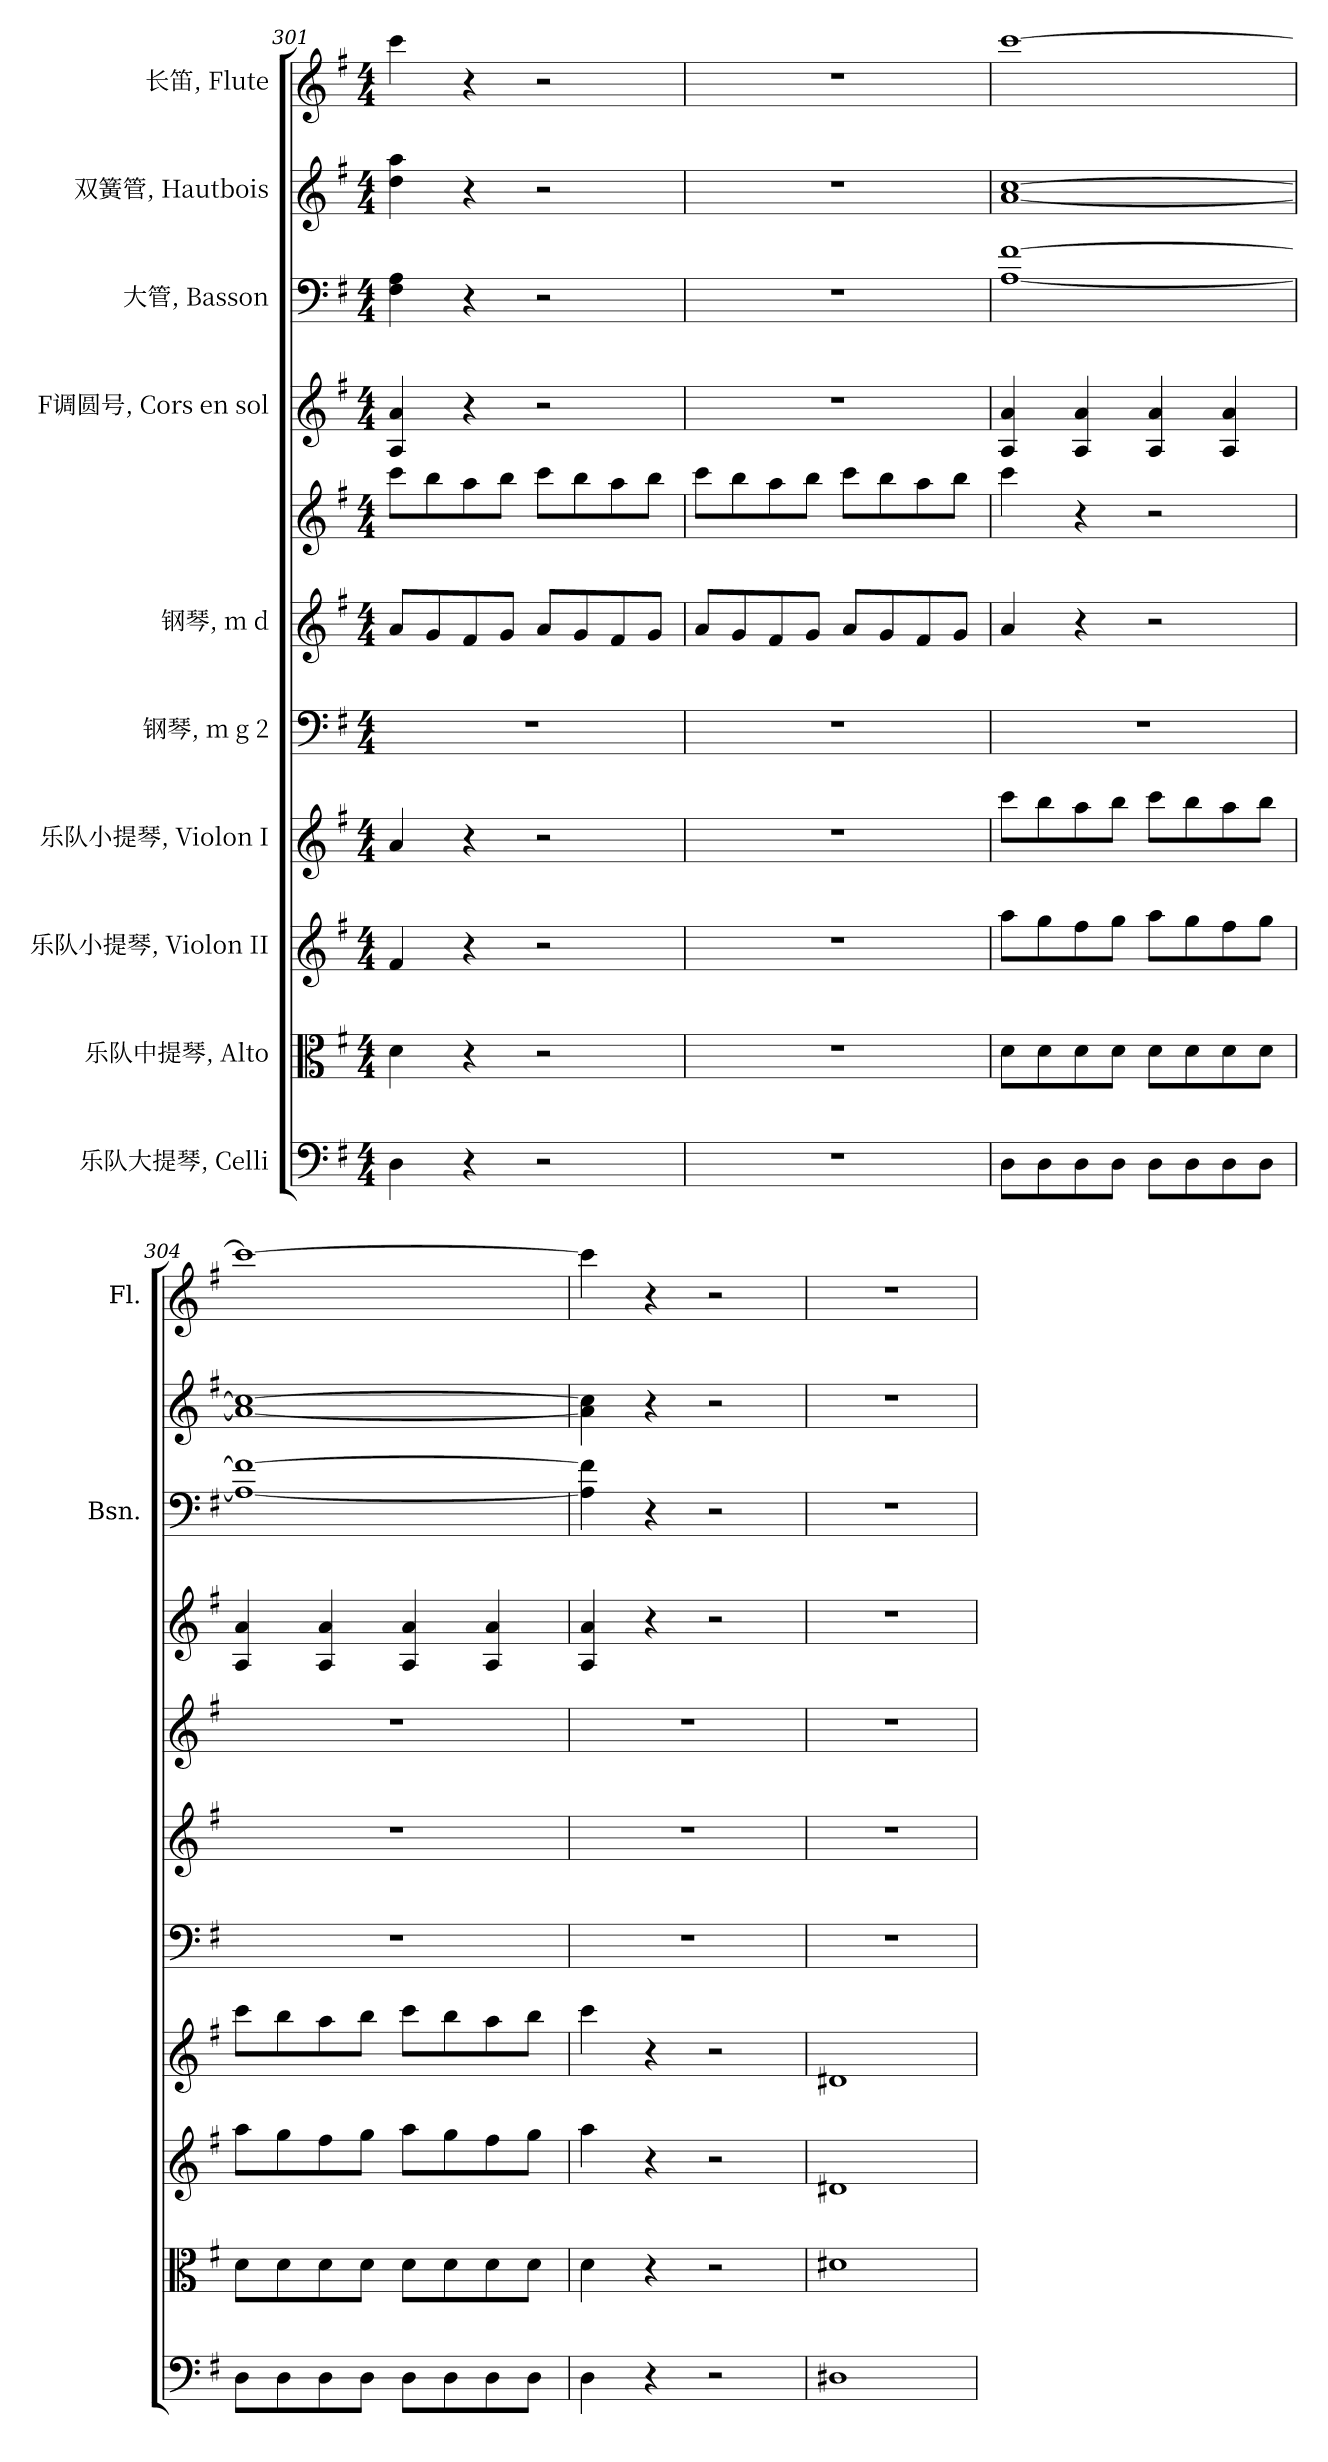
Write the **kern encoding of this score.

**kern	**kern	**kern	**kern	**kern	**kern	**kern	**kern	**kern	**kern	**kern
*part10	*part9	*part8	*part7	*part6	*part5	*part5	*part4	*part3	*part2	*part1
*staff11	*staff10	*staff9	*staff8	*staff7	*staff6	*staff5	*staff4	*staff3	*staff2	*staff1
*I"乐队大提琴, Celli	*I"乐队中提琴, Alto	*I"乐队小提琴, Violon II	*I"乐队小提琴, Violon I	*I"钢琴, m g 2	*I"钢琴, m d	*	*I"F调圆号, Cors en sol	*I"大管, Basson	*I"双簧管, Hautbois	*I"长笛, Flute
*	*	*	*	*	*	*	*	*I'Bsn.	*	*I'Fl.
!!LO:PB:g=z
*clefF4	*clefC3	*clefG2	*clefG2	*clefF4	*clefG2	*clefG2	*clefG2	*clefF4	*clefG2	*clefG2
*	*	*	*	*	*	*	*ITrd4c7	*	*	*
*k[f#]	*k[f#]	*k[f#]	*k[f#]	*k[f#]	*k[f#]	*k[f#]	*k[]	*k[f#]	*k[f#]	*k[f#]
*M4/4	*M4/4	*M4/4	*M4/4	*M4/4	*M4/4	*M4/4	*M4/4	*M4/4	*M4/4	*M4/4
=301	=301	=301	=301	=301	=301	=301	=301	=301	=301	=301
4D\	4d\	4f#/	4a/	1r	8a/L	8ccc\L	4D/ 4d/	4F#\ 4A\	4dd\ 4aa\	4ccc\
.	.	.	.	.	8g/	8bb\	.	.	.	.
4r	4r	4r	4r	.	8f#/	8aa\	4r	4r	4r	4r
.	.	.	.	.	8g/J	8bb\J	.	.	.	.
2r	2r	2r	2r	.	8a/L	8ccc\L	2r	2r	2r	2r
.	.	.	.	.	8g/	8bb\	.	.	.	.
.	.	.	.	.	8f#/	8aa\	.	.	.	.
.	.	.	.	.	8g/J	8bb\J	.	.	.	.
=302	=302	=302	=302	=302	=302	=302	=302	=302	=302	=302
1r	1r	1r	1r	1r	8a/L	8ccc\L	1r	1r	1r	1r
.	.	.	.	.	8g/	8bb\	.	.	.	.
.	.	.	.	.	8f#/	8aa\	.	.	.	.
.	.	.	.	.	8g/J	8bb\J	.	.	.	.
.	.	.	.	.	8a/L	8ccc\L	.	.	.	.
.	.	.	.	.	8g/	8bb\	.	.	.	.
.	.	.	.	.	8f#/	8aa\	.	.	.	.
.	.	.	.	.	8g/J	8bb\J	.	.	.	.
=303	=303	=303	=303	=303	=303	=303	=303	=303	=303	=303
8D\L	8d\L	8aa\L	8ccc\L	1r	4a/	4ccc\	4D/ 4d/	[1A [1f#	[1a [1cc	[1ccc
8D\	8d\	8gg\	8bb\	.	.	.	.	.	.	.
8D\	8d\	8ff#\	8aa\	.	4r	4r	4D/ 4d/	.	.	.
8D\J	8d\J	8gg\J	8bb\J	.	.	.	.	.	.	.
8D\L	8d\L	8aa\L	8ccc\L	.	2r	2r	4D/ 4d/	.	.	.
8D\	8d\	8gg\	8bb\	.	.	.	.	.	.	.
8D\	8d\	8ff#\	8aa\	.	.	.	4D/ 4d/	.	.	.
8D\J	8d\J	8gg\J	8bb\J	.	.	.	.	.	.	.
!!LO:PB:g=z
=304	=304	=304	=304	=304	=304	=304	=304	=304	=304	=304
8D\L	8d\L	8aa\L	8ccc\L	1r	1r	1r	4D/ 4d/	1A_ 1f#_	1a_ 1cc_	1ccc_
8D\	8d\	8gg\	8bb\	.	.	.	.	.	.	.
8D\	8d\	8ff#\	8aa\	.	.	.	4D/ 4d/	.	.	.
8D\J	8d\J	8gg\J	8bb\J	.	.	.	.	.	.	.
8D\L	8d\L	8aa\L	8ccc\L	.	.	.	4D/ 4d/	.	.	.
8D\	8d\	8gg\	8bb\	.	.	.	.	.	.	.
8D\	8d\	8ff#\	8aa\	.	.	.	4D/ 4d/	.	.	.
8D\J	8d\J	8gg\J	8bb\J	.	.	.	.	.	.	.
=305	=305	=305	=305	=305	=305	=305	=305	=305	=305	=305
4D\	4d\	4aa\	4ccc\	1r	1r	1r	4D/ 4d/	4A\] 4f#\]	4a\] 4cc\]	4ccc\]
4r	4r	4r	4r	.	.	.	4r	4r	4r	4r
2r	2r	2r	2r	.	.	.	2r	2r	2r	2r
=306	=306	=306	=306	=306	=306	=306	=306	=306	=306	=306
1D#X	1d#X	1d#X	1d#X	1r	1r	1r	1r	1r	1r	1r
=	=	=	=	=	=	=	=	=	=	=
*-	*-	*-	*-	*-	*-	*-	*-	*-	*-	*-
